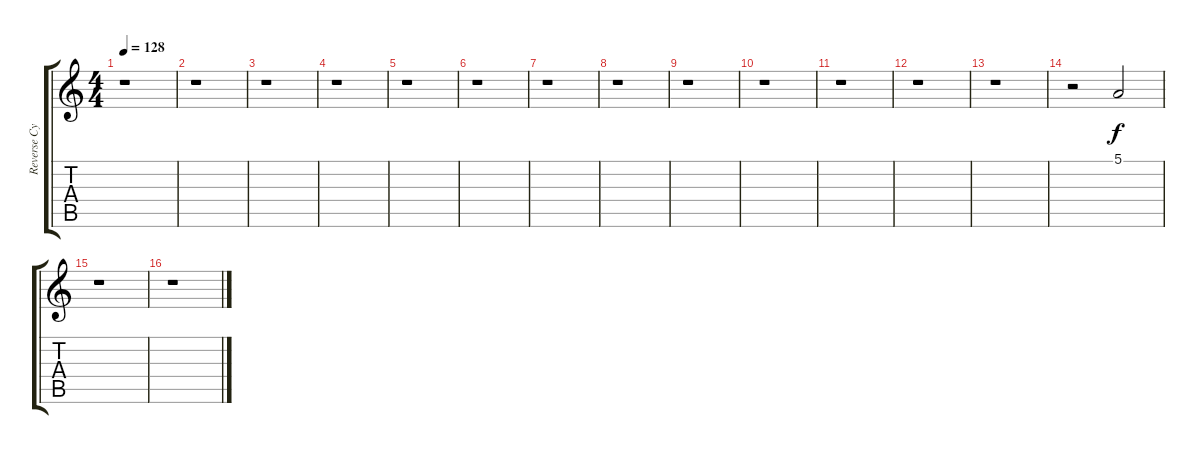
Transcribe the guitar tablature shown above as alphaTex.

\track ("Reverse Cymbal      " "Reverse Cy") {instrument reversecymbal}
\staff {score tabs}
\tuning (E4 B3 G3 D3 A2 E2) {hide}
\ts (4 4)
\tempo 128
\clef g2
\ks c
r.1{dy mf} |
r.1 |
r.1 |
r.1 |
r.1 |
r.1 |
r.1 |
r.1 |
r.1 |
r.1 |
r.1 |
r.1 |
r.1 |
r.2 5.1.2{dy f balance 16} |
r.1 |
r.1
